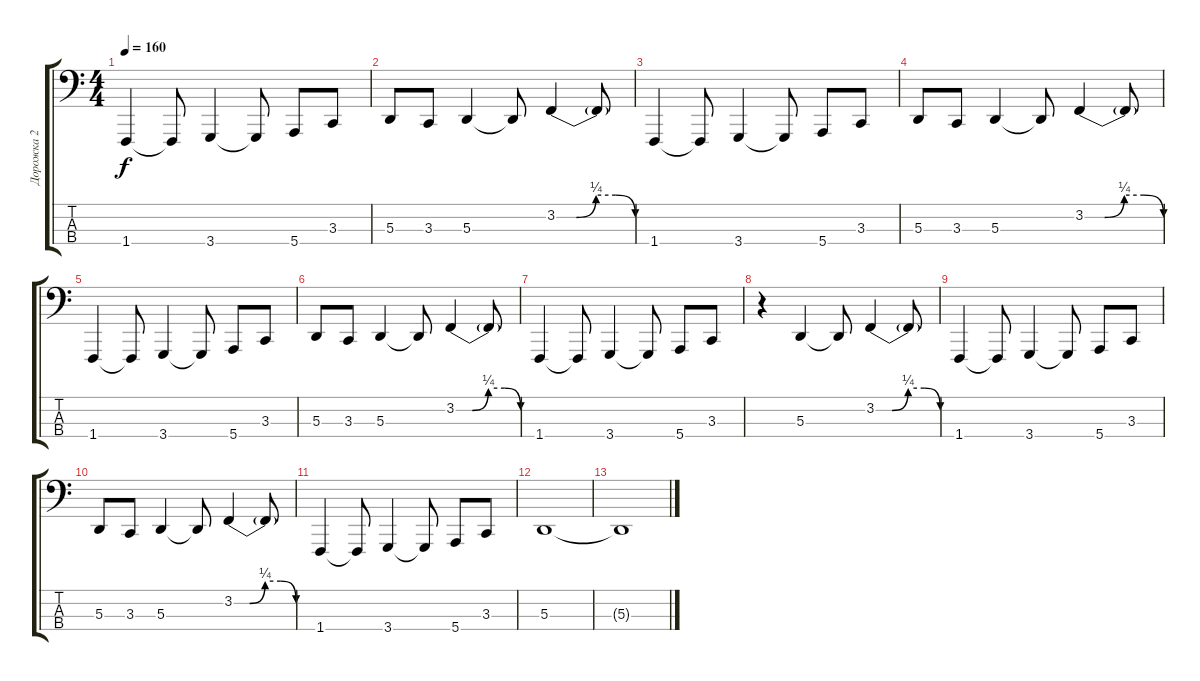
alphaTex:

\track ("Дорожка 2" "Дорожка 2") {instrument lead8bassandlead}
\staff {score tabs}
\tuning (G2 D2 A1 E1) {hide}
\ts (4 4)
\tempo 160
\clef f4
\ks c
1.4.4{dy f} 1.4{t}.8 3.4.4 3.4{t}.8 5.4.8 3.3.8 |
5.3.8 3.3.8 5.3.4 5.3{t}.8 3.2{be (custom 0 0 15 0 30 1 45 1 60 0)}.4 3.2{t}.8 |
1.4.4 1.4{t}.8 3.4.4 3.4{t}.8 5.4.8 3.3.8 |
5.3.8 3.3.8 5.3.4 5.3{t}.8 3.2{be (custom 0 0 15 0 30 1 45 1 60 0)}.4 3.2{t}.8 |
1.4.4 1.4{t}.8 3.4.4 3.4{t}.8 5.4.8 3.3.8 |
5.3.8 3.3.8 5.3.4 5.3{t}.8 3.2{be (custom 0 0 15 0 30 1 45 1 60 0)}.4 3.2{t}.8 |
1.4.4 1.4{t}.8 3.4.4 3.4{t}.8 5.4.8 3.3.8 |
r.4 5.3.4 5.3{t}.8 3.2{be (custom 0 0 15 0 30 1 45 1 60 0)}.4 3.2{t}.8 |
1.4.4 1.4{t}.8 3.4.4 3.4{t}.8 5.4.8 3.3.8 |
5.3.8 3.3.8 5.3.4 5.3{t}.8 3.2{be (custom 0 0 15 0 30 1 45 1 60 0)}.4 3.2{t}.8 |
1.4.4 1.4{t}.8 3.4.4 3.4{t}.8 5.4.8 3.3.8 |
5.3.1 |
5.3{t}.1
